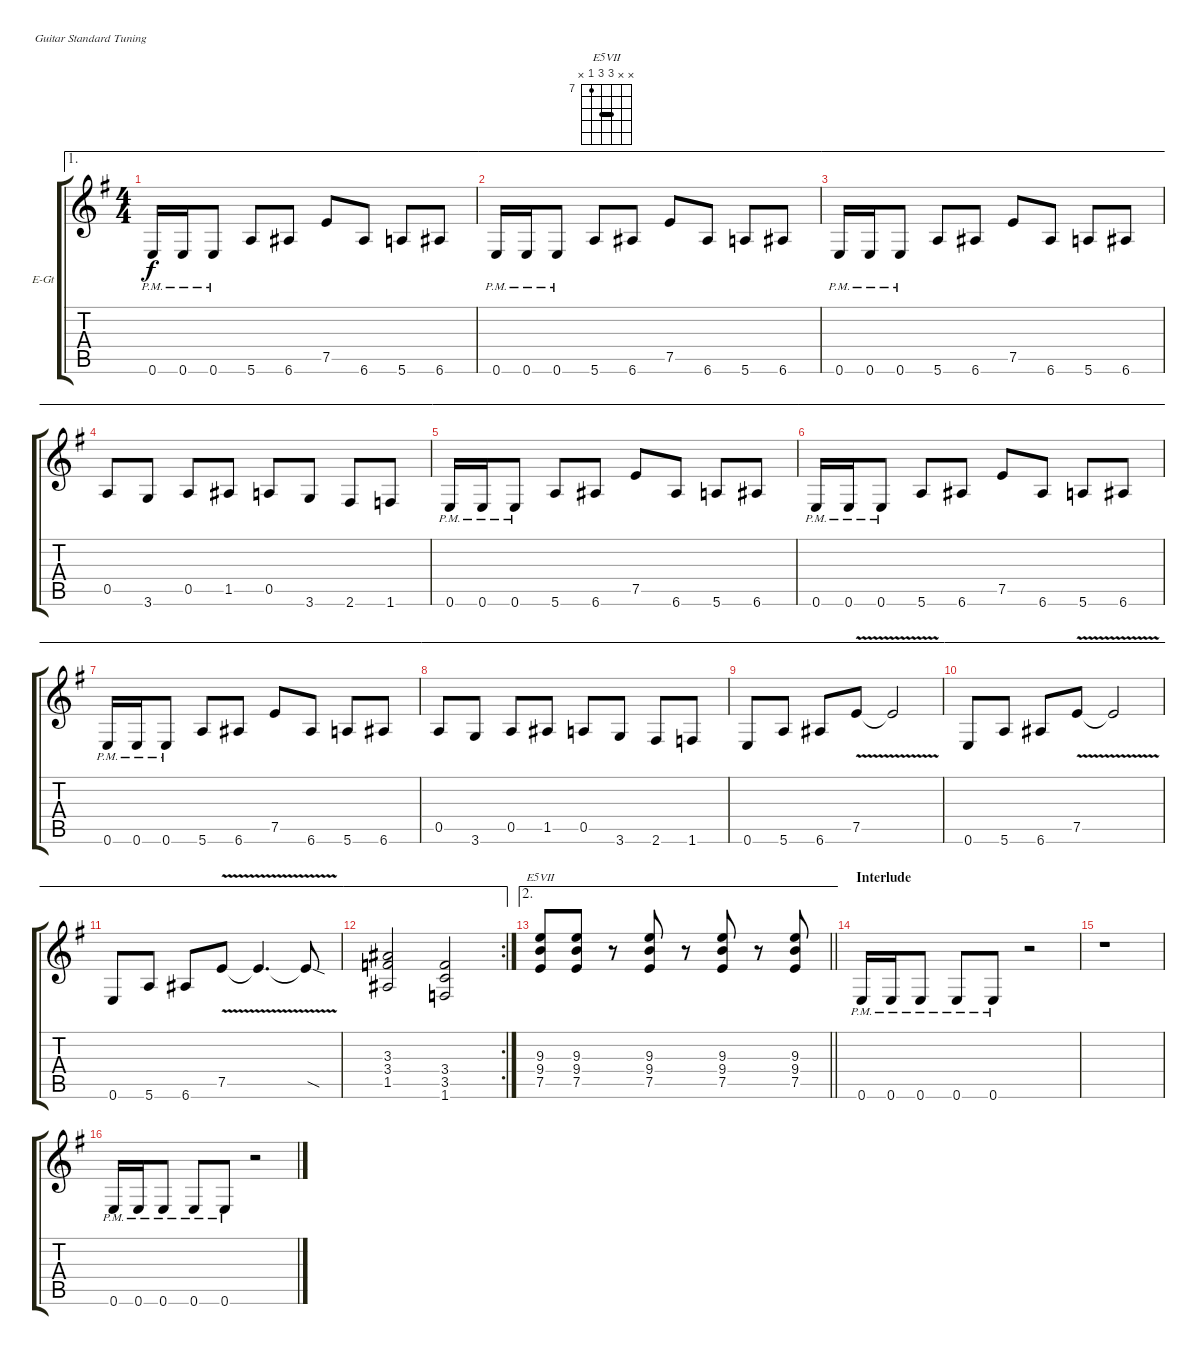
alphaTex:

\defaultSystemsLayout 4
\bracketExtendMode groupsimilarinstruments
\firstSystemTrackNameOrientation horizontal
\otherSystemsTrackNameOrientation horizontal
\track ("Guitar 3" "E-Gt") {instrument distortionguitar}
\staff {score tabs}
\tuning (E4 B3 G3 D3 A2 E2)
\chord ("E5VII" x x 9 9 7 x) {firstfret 7 barre 9}
\ae 1
\ts (4 4)
\tempo (188 hide)
\clef g2
\ks g
0.6{pm}.16{dy f} 0.6{pm}.16 0.6{pm}.8 5.6.8 6.6.8 7.5.8 6.6.8 5.6.8 6.6.8 |
\ae 1
0.6{pm}.16 0.6{pm}.16 0.6{pm}.8 5.6.8 6.6.8 7.5.8 6.6.8 5.6.8 6.6.8 |
\ae 1
0.6{pm}.16 0.6{pm}.16 0.6{pm}.8 5.6.8 6.6.8 7.5.8 6.6.8 5.6.8 6.6.8 |
\ae 1
0.5.8 3.6.8 0.5.8 1.5.8 0.5.8 3.6.8 2.6.8 1.6.8 |
\ae 1
0.6{pm}.16 0.6{pm}.16 0.6{pm}.8 5.6.8 6.6.8 7.5.8 6.6.8 5.6.8 6.6.8 |
\ae 1
0.6{pm}.16 0.6{pm}.16 0.6{pm}.8 5.6.8 6.6.8 7.5.8 6.6.8 5.6.8 6.6.8 |
\ae 1
0.6{pm}.16 0.6{pm}.16 0.6{pm}.8 5.6.8 6.6.8 7.5.8 6.6.8 5.6.8 6.6.8 |
\ae 1
0.5.8 3.6.8 0.5.8 1.5.8 0.5.8 3.6.8 2.6.8 1.6.8 |
\ae 1
0.6.8 5.6.8 6.6.8 7.5{v}.8 7.5{v t}.2 |
\ae 1
0.6.8 5.6.8 6.6.8 7.5{v}.8 7.5{v t}.2 |
\ae 1
0.6.8 5.6.8 6.6.8 7.5{v}.8 7.5{v t}.4{d} 7.5{sod t}.8 |
\ae 1
\rc 2
(1.5 3.4 3.3).2 (1.6 3.5 3.4).2 |
\ae 2
\barLineRight lightlight
(7.5 9.4 9.3).8{ch "E5VII"} (7.5 9.4 9.3).8 r.8 (7.5 9.4 9.3).8 r.8 (7.5 9.4 9.3).8 r.8 (7.5 9.4 9.3).8 |
\section ("" "Interlude")
0.6{pm}.16 0.6{pm}.16 0.6{pm}.8 0.6{pm}.8 0.6{pm}.8 r.2 |
r.1 |
0.6{pm}.16 0.6{pm}.16 0.6{pm}.8 0.6{pm}.8 0.6{pm}.8 r.2
